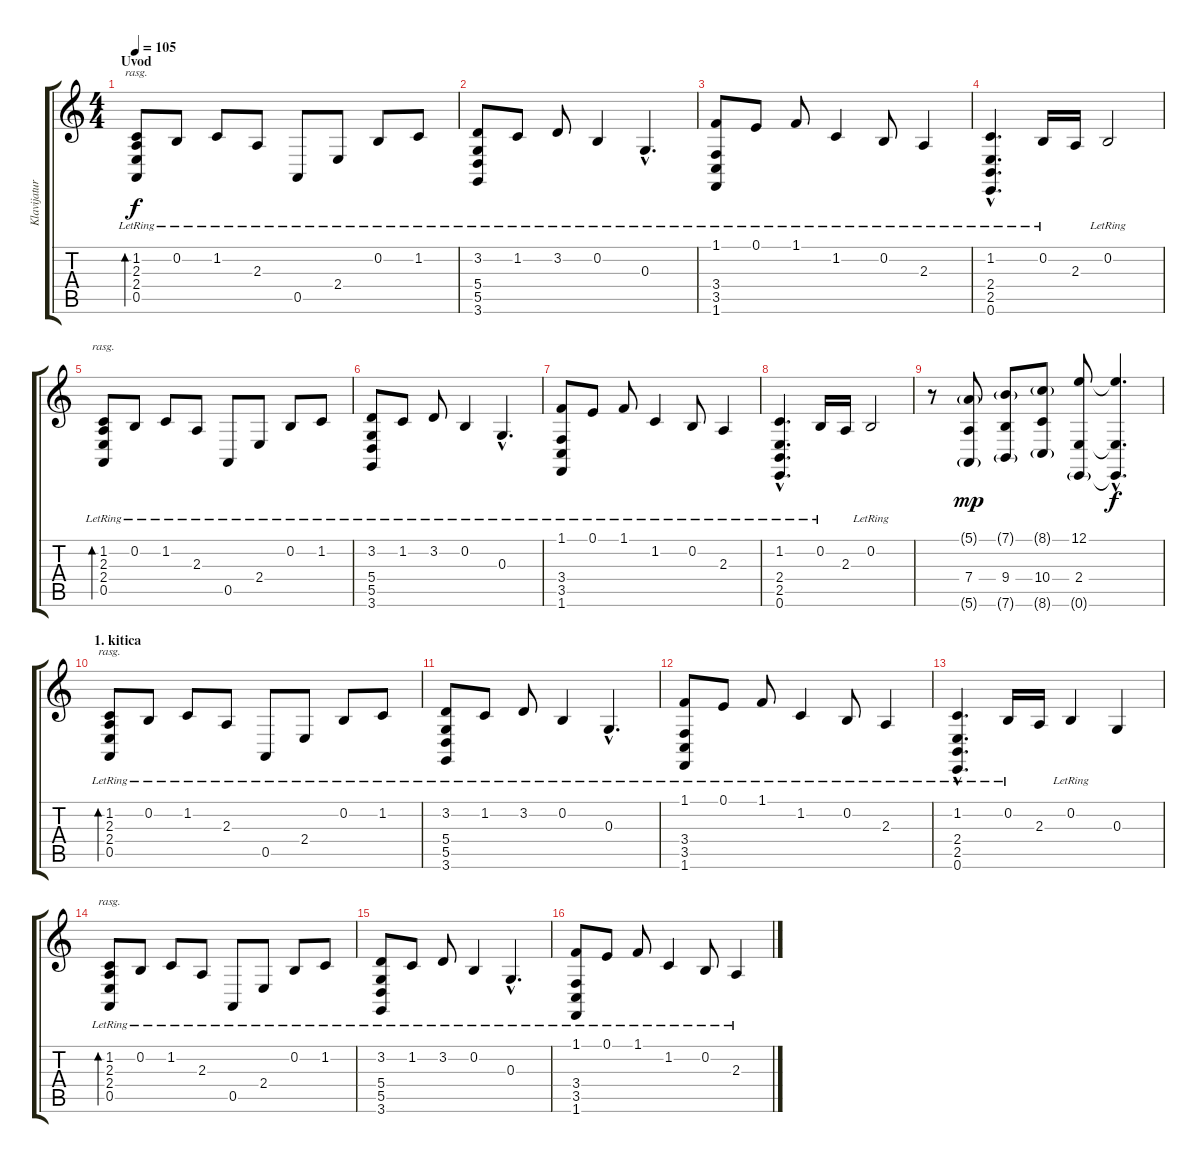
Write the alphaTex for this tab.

\track ("Klavijature I" "Klavijatur") {instrument acousticgrandpiano}
\staff {score tabs}
\tuning (E4 B3 G3 D3 A2 E2) {hide}
\ts (4 4)
\section ("" "Uvod")
\tempo 105
\clef g2
\ks c
(1.2{lr} 2.3{lr} 2.4{lr} 0.5{lr}).8{bd 240 rasg ii dy f instrument acousticgrandpiano} 0.2{lr}.8 1.2{lr}.8 2.3{lr}.8 0.5{lr}.8 2.4{lr}.8 0.2{lr}.8 1.2{lr}.8 |
(3.2{lr} 5.4{lr} 5.5{lr} 3.6{lr}).8 1.2{lr}.8 3.2{lr}.8 0.2{lr}.4 0.3{hac lr}.4{d} |
(1.1{lr} 3.4{lr} 3.5{lr} 1.6{lr}).8 0.1{lr}.8 1.1{lr}.8 1.2{lr}.4 0.2{lr}.8 2.3{lr}.4 |
(1.2{hac lr} 2.4{hac lr} 2.5{hac lr} 0.6{hac lr}).4{d} 0.2{lr}.16 2.3.16 0.2{lr}.2 |
(1.2{lr} 2.3{lr} 2.4{lr} 0.5{lr}).8{bd 240 rasg ii} 0.2{lr}.8 1.2{lr}.8 2.3{lr}.8 0.5{lr}.8 2.4{lr}.8 0.2{lr}.8 1.2{lr}.8 |
(3.2{lr} 5.4{lr} 5.5{lr} 3.6{lr}).8 1.2{lr}.8 3.2{lr}.8 0.2{lr}.4 0.3{hac lr}.4{d} |
(1.1{lr} 3.4{lr} 3.5{lr} 1.6{lr}).8 0.1{lr}.8 1.1{lr}.8 1.2{lr}.4 0.2{lr}.8 2.3{lr}.4 |
(1.2{hac lr} 2.4{hac lr} 2.5{hac lr} 0.6{hac lr}).4{d} 0.2{lr}.16 2.3.16 0.2{lr}.2 |
r.8 (5.1{g} 7.4 5.6{g}).8{dy mp} (7.1{g} 9.4 7.6{g}).8 (8.1{g} 10.4 8.6{g}).8 (12.1 2.4 0.6{g}).8 (12.1{hac t} 2.4{hac t} 0.6{hac t}).4{d dy f} |
\section ("" "1. kitica")
(1.2{lr} 2.3{lr} 2.4{lr} 0.5{lr}).8{bd 240 rasg ii} 0.2{lr}.8 1.2{lr}.8 2.3{lr}.8 0.5{lr}.8 2.4{lr}.8 0.2{lr}.8 1.2{lr}.8 |
(3.2{lr} 5.4{lr} 5.5{lr} 3.6{lr}).8 1.2{lr}.8 3.2{lr}.8 0.2{lr}.4 0.3{hac lr}.4{d} |
(1.1{lr} 3.4{lr} 3.5{lr} 1.6{lr}).8 0.1{lr}.8 1.1{lr}.8 1.2{lr}.4 0.2{lr}.8 2.3{lr}.4 |
(1.2{hac lr} 2.4{hac lr} 2.5{hac lr} 0.6{hac lr}).4{d} 0.2{lr}.16 2.3.16 0.2{lr}.4 0.3.4 |
(1.2{lr} 2.3{lr} 2.4{lr} 0.5{lr}).8{bd 240 rasg ii} 0.2{lr}.8 1.2{lr}.8 2.3{lr}.8 0.5{lr}.8 2.4{lr}.8 0.2{lr}.8 1.2{lr}.8 |
(3.2{lr} 5.4{lr} 5.5{lr} 3.6{lr}).8 1.2{lr}.8 3.2{lr}.8 0.2{lr}.4 0.3{hac lr}.4{d} |
(1.1{lr} 3.4{lr} 3.5{lr} 1.6{lr}).8 0.1{lr}.8 1.1{lr}.8 1.2{lr}.4 0.2{lr}.8 2.3{lr}.4
